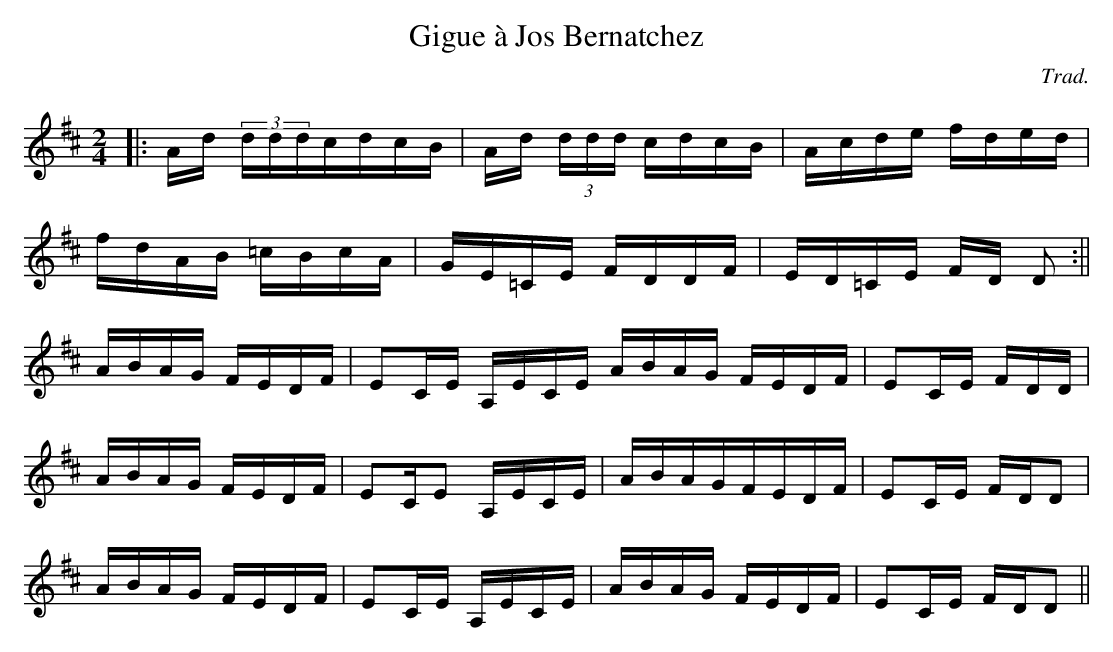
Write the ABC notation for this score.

X:1
T:Gigue à Jos Bernatchez
M:2/4
L:1/8
C:Trad.
K:D
|:A/d/ (3d/d/d/c/d/c/B/|A/d/ (3d/d/d/ c/d/c/B/|A/c/d/e/ f/d/e/d/|
f/d/A/B/ =c/B/c/A/|G/E/=C/E/ F/D/D/F/|E/D/=C/E/ F/D/ D:||
A/B/A/G/ F/E/D/F/|EC/E/ A,/E/C/E/ A/B/A/G/ F/E/D/F/ |EC/E/ F/D/D/|
A/B/A/G/ F/E/D/F/|EC/E? A,/E/C/E/|A/B/A/G/F/E/D/F/|EC/E/ F/D/D|
A/B/A/G/ F/E/D/F/|EC/E/ A,/E/C/E/|A/B/A/G/ F/E/D/F/|EC/E/ F/D/D||
